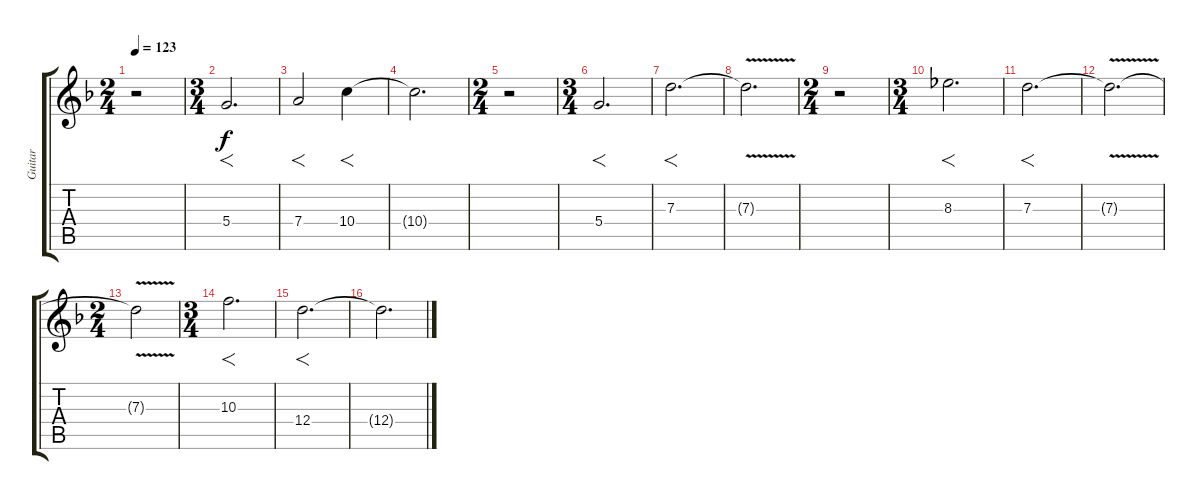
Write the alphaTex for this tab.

\track ("Guitar" "Guitar") {instrument electricguitarclean}
\staff {score tabs}
\tuning (E4 B3 G3 D3 A2 D2) {hide}
\ts (2 4)
\tempo 123
\clef g2
\ks dminor
r.2{dy f} |
\ts (3 4)
5.4.2{f d} |
7.4.2{f} 10.4.4{f} |
10.4{t}.2{d} |
\ts (2 4)
r.2 |
\ts (3 4)
5.4.2{f d} |
7.3.2{f d} |
7.3{v t}.2{d} |
\ts (2 4)
r.2 |
\ts (3 4)
8.3.2{f d} |
7.3.2{f d} |
7.3{v t}.2{d} |
\ts (2 4)
7.3{t}.2 |
\ts (3 4)
10.3.2{f d} |
12.4.2{f d} |
12.4{t}.2{d}
